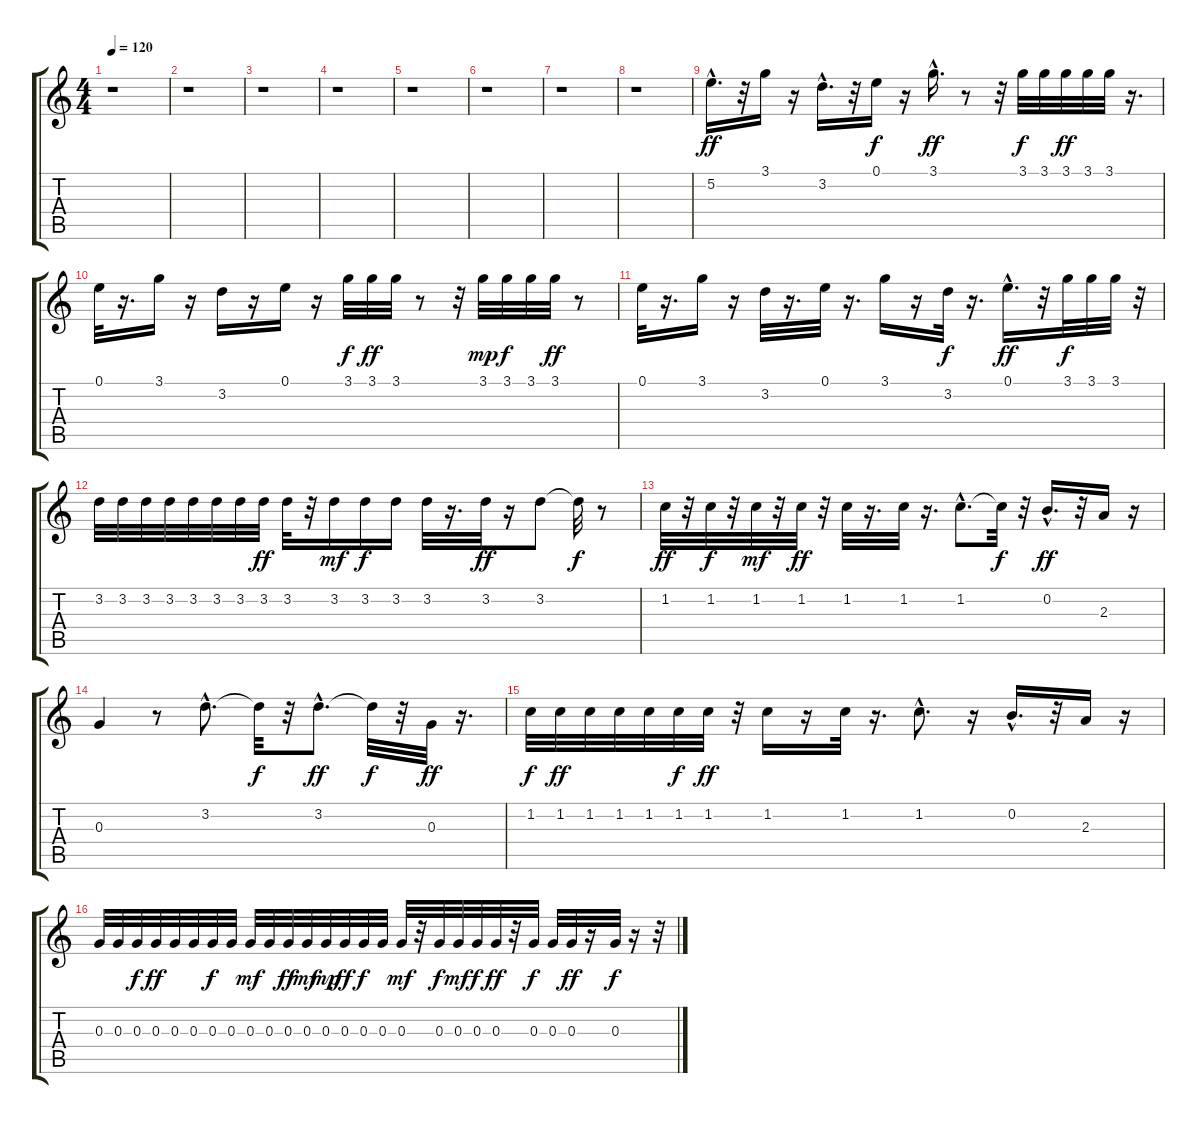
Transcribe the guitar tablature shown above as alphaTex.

\track "" {instrument banjo}
\staff {score tabs}
\tuning (E4 B3 G3 D3 A2 E2) {hide}
\displaytranspose 12
\ts (4 4)
\tempo 120
\clef g2
\ks c
r.1{dy ff instrument banjo} |
r.1 |
r.1 |
r.1 |
r.1 |
r.1 |
r.1 |
r.1 |
5.2{hac}.16{d} r.32 3.1.16 r.16 3.2{hac}.16{d} r.32 0.1.16{dy f} r.16 3.1{hac}.16{d dy ff} r.8 r.32 3.1.32{dy f} 3.1.32 3.1.32{dy ff} 3.1.32 3.1.32 r.16{d} |
0.1.32 r.16{d} 3.1.16 r.16 3.2.16 r.16 0.1.16 r.16 3.1.32{dy f} 3.1.32{dy ff} 3.1.32 r.8 r.32 3.1.32{dy mp} 3.1.32{dy f} 3.1.32 3.1.32{dy ff} r.8 |
0.1.32 r.16{d} 3.1.16 r.16 3.2.32 r.16{d} 0.1.32 r.16{d} 3.1.16 r.16 3.2.32{dy f} r.16{d} 0.1{hac}.16{d dy ff} r.32 3.1.32{dy f} 3.1.32 3.1.32 r.32 |
3.2.32 3.2.32 3.2.32 3.2.32 3.2.32 3.2.32 3.2.32 3.2.32{dy ff} 3.2.32 r.32 3.2.16{dy mf} 3.2.16{dy f} 3.2.16 3.2.32 r.16{d} 3.2.32{dy ff} r.16 3.2.8 3.2{t}.32{dy f} r.8 |
1.2.32{dy ff} r.32 1.2.32{dy f} r.32 1.2.32{dy mf} r.32 1.2.32{dy ff} r.32 1.2.32 r.16{d} 1.2.32 r.16{d} 1.2{hac}.8{d} 1.2{t}.32{dy f} r.32 0.2{hac}.16{d dy ff} r.32 2.3.16 r.16 |
0.3.4 r.8 3.2{hac}.8{d} 3.2{t}.32{dy f} r.32 3.2{hac}.8{d dy ff} 3.2{t}.32{dy f} r.32 0.3.32{dy ff} r.16{d} |
1.2.32{dy f} 1.2.32{dy ff} 1.2.32 1.2.32 1.2.32 1.2.32{dy f} 1.2.32{dy ff} r.32 1.2.16 r.16 1.2.32 r.16{d} 1.2{hac}.8{d} r.16 0.2{hac}.16{d} r.32 2.3.16 r.16 |
0.3.32 0.3.32 0.3.32{dy f} 0.3.32{dy ff} 0.3.32 0.3.32 0.3.32{dy f} 0.3.32 0.3.32{dy mf} 0.3.32 0.3.32{dy ff} 0.3.32{dy mf} 0.3.32{dy mp} 0.3.32{dy ff} 0.3.32{dy f} 0.3.32 0.3.32{dy mf} r.32 0.3.32{dy f} 0.3.32{dy mf} 0.3.32{dy f} 0.3.32{dy ff} r.32 0.3.32{dy f} 0.3.32 0.3.32{dy ff} r.16 0.3.32{dy f} r.16 r.32
